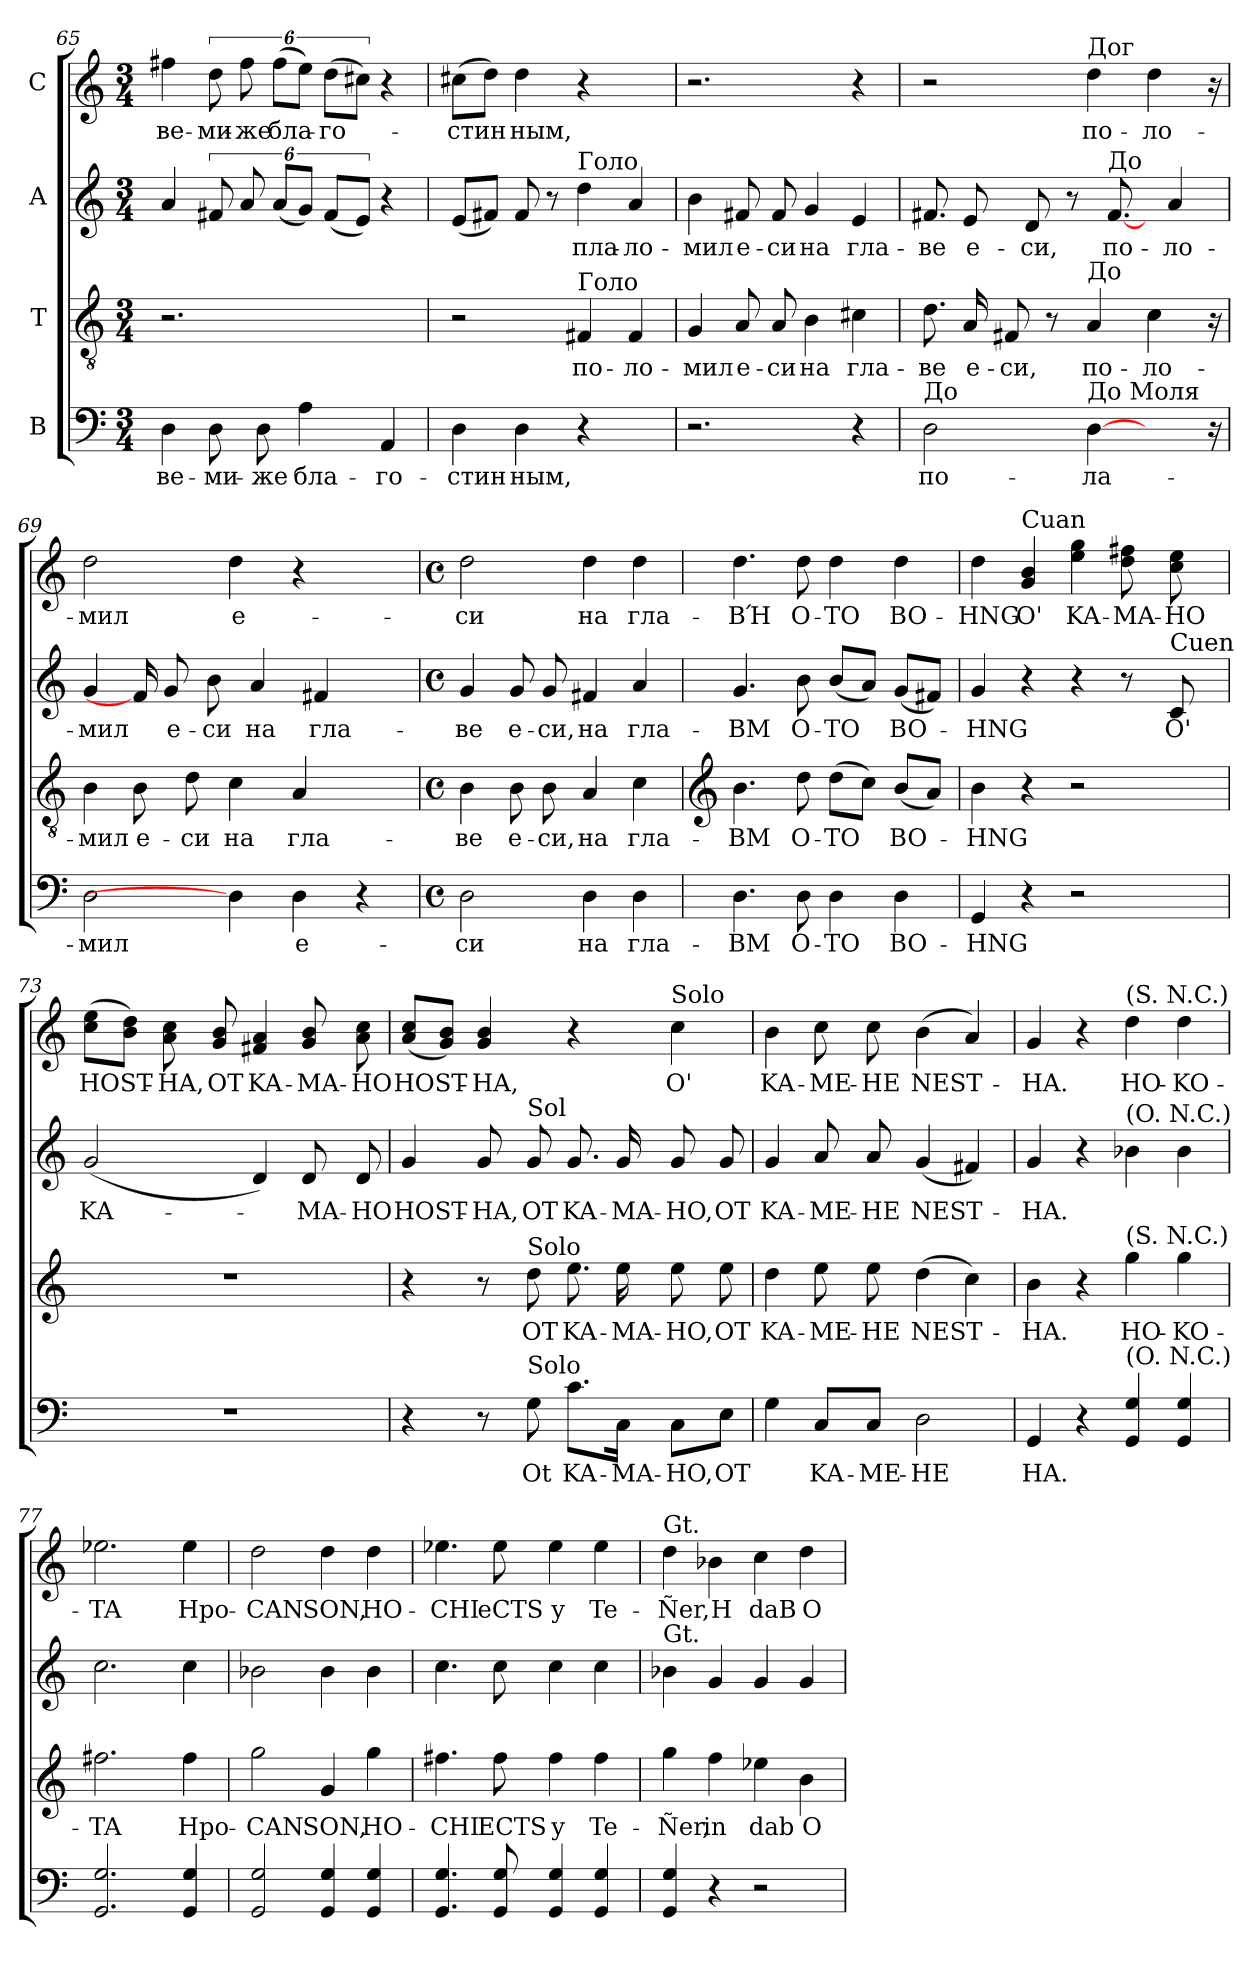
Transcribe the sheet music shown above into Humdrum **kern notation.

**kern	**text	**kern	**text	**kern	**text	**kern	**text
*part4	*part4	*part3	*part3	*part2	*part2	*part1	*part1
*staff4	*staff4	*staff3	*staff3	*staff2	*staff2	*staff1	*staff1
*I"B	*	*I"Т	*	*I"A	*	*I"С	*
*clefF4	*	*clefGv2	*	*clefG2	*	*clefG2	*
*k[]	*	*k[]	*	*k[]	*	*k[]	*
*M3/4	*	*M3/4	*	*M3/4	*	*M3/4	*
=65	=65	=65	=65	=65	=65	=65	=65
!	!LO:LY:b	!	!	!	!	!	!LO:LY:b
4D\	-ве-	2.r	.	4a/	.	4ff#X\	-ве-
!	!LO:LY:b	!	!	!	!	!	!LO:LY:b
8D\	-ми-	.	.	12f#X/	.	12dd\	-ми-
!	!	!	!	!	!	!	!LO:LY:b
.	.	.	.	12a/	.	12ff#\	-же
!	!LO:LY:b	!	!	!	!	!	!
8D\	-же	.	.	.	.	.	.
!	!	!	!	!	!	!	!LO:LY:b
.	.	.	.	(12a/L	.	(12ff#\L	бла-
!	!LO:LY:b	!	!	!	!	!	!
4A\	бла-	.	.	12g/J)	.	12ee\J)	.
!	!	!	!	!	!	!	!LO:LY:b
.	.	.	.	(12f#/L	.	(12dd\L	-го-
.	.	.	.	12e/J)	.	12cc#X\J)	.
!	!LO:LY:b	!	!	!	!	!	!
4AA/	-го-	4ryy	.	4r	.	4r	.
=66	=66	=66	=66	=66	=66	=66	=66
!	!LO:LY:b	!	!	!	!	!	!LO:LY:b
4D\	-стин	2r	.	(8e/L	.	(8cc#X\L	-стин
.	.	.	.	8f#X/J)	.	8dd\J)	.
!	!LO:LY:b	!	!	!	!	!	!LO:LY:b
4D\	ным,	.	.	8f#/	.	4dd\	ным,
.	.	.	.	8r	.	.	.
!	!	!	!	!LO:TX:a:t=Голо	!	!	!
!	!	!LO:TX:a:t=Голо	!	!	!	!	!
!	!	!	!LO:LY:b	!	!LO:LY:b	!	!
4r	.	4F#X/	по-	4dd\	пла-	4r	.
!	!	!	!LO:LY:b	!	!LO:LY:b	!	!
4ryy	.	4F#/	-ло-	4a/	-ло-	4ryy	.
=67	=67	=67	=67	=67	=67	=67	=67
!	!	!	!LO:LY:b	!	!LO:LY:b	!	!
2.r	.	4G/	-мил	4b\	-мил	2.r	.
!	!	!	!LO:LY:b	!	!LO:LY:b	!	!
.	.	8A/	е-	8f#X/	е-	.	.
!	!	!	!LO:LY:b	!	!LO:LY:b	!	!
.	.	8A/	-си	8f#/	-си	.	.
!	!	!	!LO:LY:b	!	!LO:LY:b	!	!
.	.	4B\	на	4g/	на	.	.
!	!	!	!LO:LY:b	!	!LO:LY:b	!	!
4r	.	4c#X\	гла-	4e/	гла-	4r	.
!!LO:PB:g=z
=68	=68	=68	=68	=68	=68	=68	=68
!LO:TX:a:t=До	!	!	!	!	!	!	!
!	!LO:LY:b	!	!LO:LY:b	!	!LO:LY:b	!	!
2D\	по-	8.d\	-ве	8.f#X/	-ве	2r	.
!	!	!	!LO:LY:b	!	!LO:LY:b	!	!
.	.	16A/	е-	8e/	е-	.	.
!	!	!	!LO:LY:b	!	!	!	!
.	.	8F#X/	-си,	.	.	.	.
!	!	!	!	!	!LO:LY:b	!	!
.	.	.	.	8d/	-си,	.	.
.	.	8r	.	.	.	.	.
.	.	.	.	8r	.	.	.
!	!	!	!	!	!	!LO:TX:a:t=Дог	!
!	!	!LO:TX:a:t=До	!	!	!	!	!
!LO:TX:a:t=До Моля	!	!	!	!	!	!	!
!	!LO:LY:b	!	!LO:LY:b	!	!	!	!LO:LY:b
[4D\	-ла-	4A/	по-	.	.	4dd\	по-
!	!	!	!	!LO:TX:a:t=До	!	!	!
!	!	!	!	!	!LO:LY:b	!	!
.	.	.	.	[8.f#/	по-	.	.
!	!	!	!LO:LY:b	!	!	!	!LO:LY:b
4ryy	.	4c\	-ло-	16ryy	.	4dd\	-ло-
!	!	!	!	!	!LO:LY:b	!	!
.	.	.	.	4a/	-ло-	.	.
16r	.	16r	.	.	.	16r	.
=69	=69	=69	=69	=69	=69	=69	=69
!	!LO:LY:b	!	!LO:LY:b	!	!LO:LY:b	!	!LO:LY:b
2D\	-мил	4B\	-мил	4g/	-мил	2dd\	-мил
!	!	!	!LO:LY:b	!	!	!	!
.	.	8B\	е-	16f#/]	.	.	.
!	!	!	!	!	!LO:LY:b	!	!
.	.	.	.	8g/	е-	.	.
!	!	!	!LO:LY:b	!	!	!	!
.	.	8d\	-си	.	.	.	.
!	!	!	!	!	!LO:LY:b	!	!
.	.	.	.	8b\	-си	.	.
!	!	!	!LO:LY:b	!	!	!	!LO:LY:b
4D\]	.	4c\	на	.	.	4dd\	е-
!	!	!	!	!	!LO:LY:b	!	!
.	.	.	.	4a/	на	.	.
!	!LO:LY:b	!	!LO:LY:b	!	!	!	!
4D\	е-	4A/	гла-	.	.	4r	.
!	!	!	!	!	!LO:LY:b	!	!
.	.	.	.	4f#X/	гла-	.	.
4r	.	4ryy	.	.	.	4ryy	.
.	.	.	.	8.ryy	.	.	.
=70	=70	=70	=70	=70	=70	=70	=70
*M4/4	*	*M4/4	*	*M4/4	*	*M4/4	*
*met(c)	*	*met(c)	*	*met(c)	*	*met(c)	*
!	!LO:LY:b	!	!LO:LY:b	!	!LO:LY:b	!	!LO:LY:b
2D\	-си	4B\	-ве	4g/	-ве	2dd\	-си
!	!	!	!LO:LY:b	!	!LO:LY:b	!	!
.	.	8B\	е-	8g/	е-	.	.
!	!	!	!LO:LY:b	!	!LO:LY:b	!	!
.	.	8B\	-си,	8g/	-си,	.	.
!	!LO:LY:b	!	!LO:LY:b	!	!LO:LY:b	!	!LO:LY:b
4D\	на	4A/	на	4f#X/	на	4dd\	на
!	!LO:LY:b	!	!LO:LY:b	!	!LO:LY:b	!	!LO:LY:b
4D\	гла-	4c\	гла-	4a/	гла-	4dd\	гла-
=71	=71	=71	=71	=71	=71	=71	=71
*	*	*clefG2	*	*	*	*	*
!	!LO:LY:b	!	!LO:LY:b	!	!LO:LY:b	!	!LO:LY:b
4.D\	BM	4.b\	BM	4.g/	BM	4.dd\	BΉ
!	!LO:LY:b	!	!LO:LY:b	!	!LO:LY:b	!	!LO:LY:b
8D\	O-	8dd\	O-	8b\	O-	8dd\	O-
!	!LO:LY:b	!	!LO:LY:b	!	!LO:LY:b	!	!LO:LY:b
4D\	-TO	(8dd\L	-TO	(8b/L	-TO	4dd\	-TO
.	.	8cc\J)	.	8a/J)	.	.	.
!	!LO:LY:b	!	!LO:LY:b	!	!LO:LY:b	!	!LO:LY:b
4D\	BO-	(8b/L	BO-	(8g/L	BO-	4dd\	BO-
.	.	8a/J)	.	8f#X/J)	.	.	.
!!LO:LB:g=z
=72	=72	=72	=72	=72	=72	=72	=72
!	!LO:LY:b	!	!LO:LY:b	!	!LO:LY:b	!	!LO:LY:b
4GG/	-HNG	4b\	-HNG	4g/	-HNG	4dd\	-HNG
!	!	!	!	!	!	!LO:TX:a:t=Cuan	!
!	!	!	!	!	!	!	!LO:LY:b
4r	.	4r	.	4r	.	4g/ 4b/	O'
!	!	!	!	!	!	!	!LO:LY:b
2r	.	2r	.	4r	.	4ee\ 4gg\	KA-
!	!	!	!	!	!	!	!LO:LY:b
.	.	.	.	8r	.	8dd\ 8ff#X\	-MA-
!	!	!	!	!LO:TX:a:t=Cuen	!	!	!
!	!	!	!	!	!LO:LY:b	!	!LO:LY:b
.	.	.	.	8c/	O'	8cc\ 8ee\	-HO
=73	=73	=73	=73	=73	=73	=73	=73
!	!	!	!	!	!LO:LY:b	!	!LO:LY:b
1r	.	1r	.	(2g/	KA-	(8cc\ 8ee\L	HOST-
.	.	.	.	.	.	8b\ 8dd\J)	.
!	!	!	!	!	!	!	!LO:LY:b
.	.	.	.	.	.	8a\ 8cc\	-HA,
!	!	!	!	!	!	!	!LO:LY:b
.	.	.	.	.	.	8g/ 8b/	OT
!	!	!	!	!	!	!	!LO:LY:b
.	.	.	.	4d/)	.	4f#X/ 4a/	KA-
!	!	!	!	!	!LO:LY:b	!	!LO:LY:b
.	.	.	.	8d/	-MA-	8g/ 8b/	-MA-
!	!	!	!	!	!LO:LY:b	!	!LO:LY:b
.	.	.	.	8d/	-HO	8a\ 8cc\	-HO
=74	=74	=74	=74	=74	=74	=74	=74
!	!	!	!	!	!LO:LY:b	!	!LO:LY:b
4r	.	4r	.	4g/	HOST-	(8a/ 8cc/L	HOST-
.	.	.	.	.	.	8g/ 8b/J)	.
!	!	!	!	!	!LO:LY:b	!	!LO:LY:b
8r	.	8r	.	8g/	-HA,	4g/ 4b/	-HA,
!	!	!	!	!LO:TX:a:t=Sol	!	!	!
!	!	!LO:TX:a:t=Solo	!	!	!	!	!
!LO:TX:a:t=Solo	!	!	!	!	!	!	!
!	!LO:LY:b	!	!LO:LY:b	!	!LO:LY:b	!	!
8G\	Ot	8dd\	OT	8g/	OT	.	.
!	!LO:LY:b	!	!LO:LY:b	!	!LO:LY:b	!	!
8.c\L	KA-	8.ee\	KA-	8.g/	KA-	4r	.
!	!LO:LY:b	!	!LO:LY:b	!	!LO:LY:b	!	!
16C\Jk	-MA-	16ee\	-MA-	16g/	-MA-	.	.
!	!	!	!	!	!	!LO:TX:a:t=Solo	!
!	!LO:LY:b	!	!LO:LY:b	!	!LO:LY:b	!	!LO:LY:b
8C\L	-HO,	8ee\	-HO,	8g/	-HO,	4cc\	O'
!	!LO:LY:b	!	!LO:LY:b	!	!LO:LY:b	!	!
8E\J	OT	8ee\	OT	8g/	OT	.	.
=75	=75	=75	=75	=75	=75	=75	=75
!	!	!	!LO:LY:b	!	!LO:LY:b	!	!LO:LY:b
4G\	.	4dd\	KA-	4g/	KA-	4b\	KA-
!	!LO:LY:b	!	!LO:LY:b	!	!LO:LY:b	!	!LO:LY:b
8C/L	KA-	8ee\	-ME-	8a/	-ME-	8cc\	-ME-
!	!LO:LY:b	!	!LO:LY:b	!	!LO:LY:b	!	!LO:LY:b
8C/J	-ME-	8ee\	-HE	8a/	-HE	8cc\	-HE
!	!LO:LY:b	!	!LO:LY:b	!	!LO:LY:b	!	!LO:LY:b
2D\	-HE	(4dd\	NEST-	(4g/	NEST-	(4b\	NEST-
.	.	4cc\)	.	4f#X/)	.	4a/)	.
!!LO:PB:g=z
=76	=76	=76	=76	=76	=76	=76	=76
!	!LO:LY:b	!	!LO:LY:b	!	!LO:LY:b	!	!LO:LY:b
4GG/	HA.	4b\	-HA.	4g/	-HA.	4g/	-HA.
4r	.	4r	.	4r	.	4r	.
!	!	!	!	!	!	!LO:TX:a:t=(S. N.C.)	!
!	!	!	!	!LO:TX:a:t=(O. N.C.)	!	!	!
!	!	!LO:TX:a:t=(S. N.C.)	!	!	!	!	!
!LO:TX:a:t=(O. N.C.)	!	!	!	!	!	!	!
!	!	!	!LO:LY:b	!	!	!	!LO:LY:b
4GG/ 4G/	.	4gg\	HO-	4b-X\	.	4dd\	HO-
!	!	!	!LO:LY:b	!	!	!	!LO:LY:b
4GG/ 4G/	.	4gg\	-KO-	4b-\	.	4dd\	-KO-
=77	=77	=77	=77	=77	=77	=77	=77
!	!	!	!LO:LY:b	!	!	!	!LO:LY:b
2.GG/ 2.G/	.	2.ff#X\	-TA	2.cc\	.	2.ee-X\	-TA
!	!	!	!LO:LY:b	!	!	!	!LO:LY:b
4GG/ 4G/	.	4ff#\	Hpo-	4cc\	.	4ee-\	Hpo-
=78	=78	=78	=78	=78	=78	=78	=78
!	!	!	!LO:LY:b	!	!	!	!LO:LY:b
2GG/ 2G/	.	2gg\	-CAN	2b-X\	.	2dd\	-CAN
!	!	!	!LO:LY:b	!	!	!	!LO:LY:b
4GG/ 4G/	.	4g/	SON,	4b-\	.	4dd\	SON,
!	!	!	!LO:LY:b	!	!	!	!LO:LY:b
4GG/ 4G/	.	4gg\	HO-	4b-\	.	4dd\	HO-
=79	=79	=79	=79	=79	=79	=79	=79
!	!	!	!LO:LY:b	!	!	!	!LO:LY:b
4.GG/ 4.G/	.	4.ff#X\	-CHI	4.cc\	.	4.ee-X\	-CHI
!	!	!	!LO:LY:b	!	!	!	!LO:LY:b
8GG/ 8G/	.	8ff#\	ECTS	8cc\	.	8ee-\	eCTS
!	!	!	!LO:LY:b	!	!	!	!LO:LY:b
4GG/ 4G/	.	4ff#\	y	4cc\	.	4ee-\	y
!	!	!	!LO:LY:b	!	!	!	!LO:LY:b
4GG/ 4G/	.	4ff#\	Te-	4cc\	.	4ee-\	Te-
=80	=80	=80	=80	=80	=80	=80	=80
!	!	!	!	!	!	!LO:TX:a:t=Gt.	!
!	!	!	!	!LO:TX:a:t=Gt.	!	!	!
!	!	!	!LO:LY:b	!	!	!	!LO:LY:b
4GG/ 4G/	.	4gg\	-Ñer,	4b-X\	.	4dd\	-Ñer,
!	!	!	!LO:LY:b	!	!	!	!LO:LY:b
4r	.	4ff\	in	4g/	.	4b-X\	H
!	!	!	!LO:LY:b	!	!	!	!LO:LY:b
2r	.	4ee-X\	dab	4g/	.	4cc\	daB
!	!	!	!LO:LY:b	!	!	!	!LO:LY:b
.	.	4b\	O-	4g/	.	4dd\	O-
=	=	=	=	=	=	=	=
*-	*-	*-	*-	*-	*-	*-	*-
